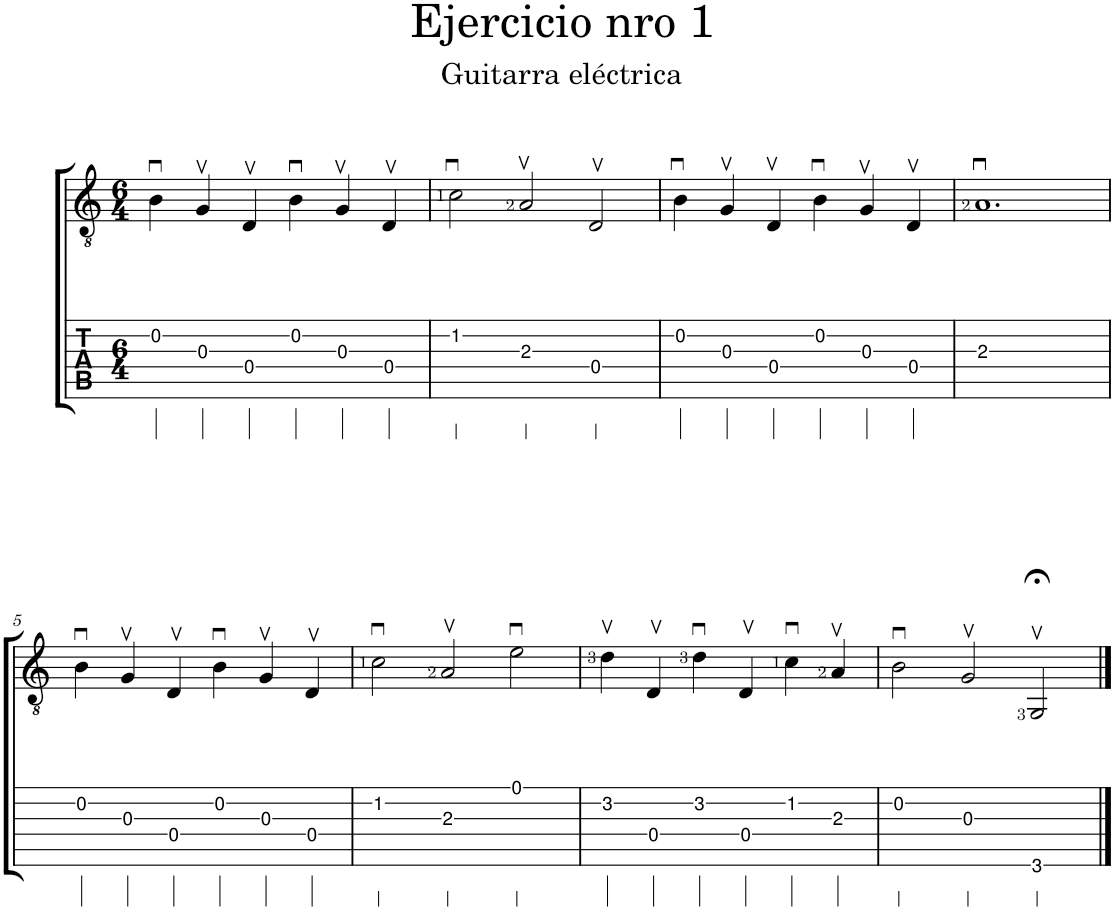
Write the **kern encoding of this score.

**kern	**kern
*part2	*part1
*staff2	*staff1
*I"Guitarra clásica	*I"Guitarra clásica
*stria6	*
*	*clefGv2
*k[]	*k[]
*M6/4	*M6/4
=1	=1
4B\	4B\
4G\	4G/
4D\	4D/
4B\	4B\
4G\	4G/
4D\	4D/
=2	=2
2c\	2c\
2A\	2A/
2D\	2D/
=3	=3
4B\	4B\
4G\	4G/
4D\	4D/
4B\	4B\
4G\	4G/
4D\	4D/
=4	=4
1.A	1.A
!!LO:LB:g=z
=5	=5
4B\	4B\
4G\	4G/
4D\	4D/
4B\	4B\
4G\	4G/
4D\	4D/
=6	=6
2c\	2c\
2A\	2A/
2e\	2e\
=7	=7
4d\	4d\
4D\	4D/
4d\	4d\
4D\	4D/
4c\	4c\
4A\	4A/
=8	=8
2B\	2B\
2G\	2G/
2GG\	2GG;</
==	==
*-	*-
